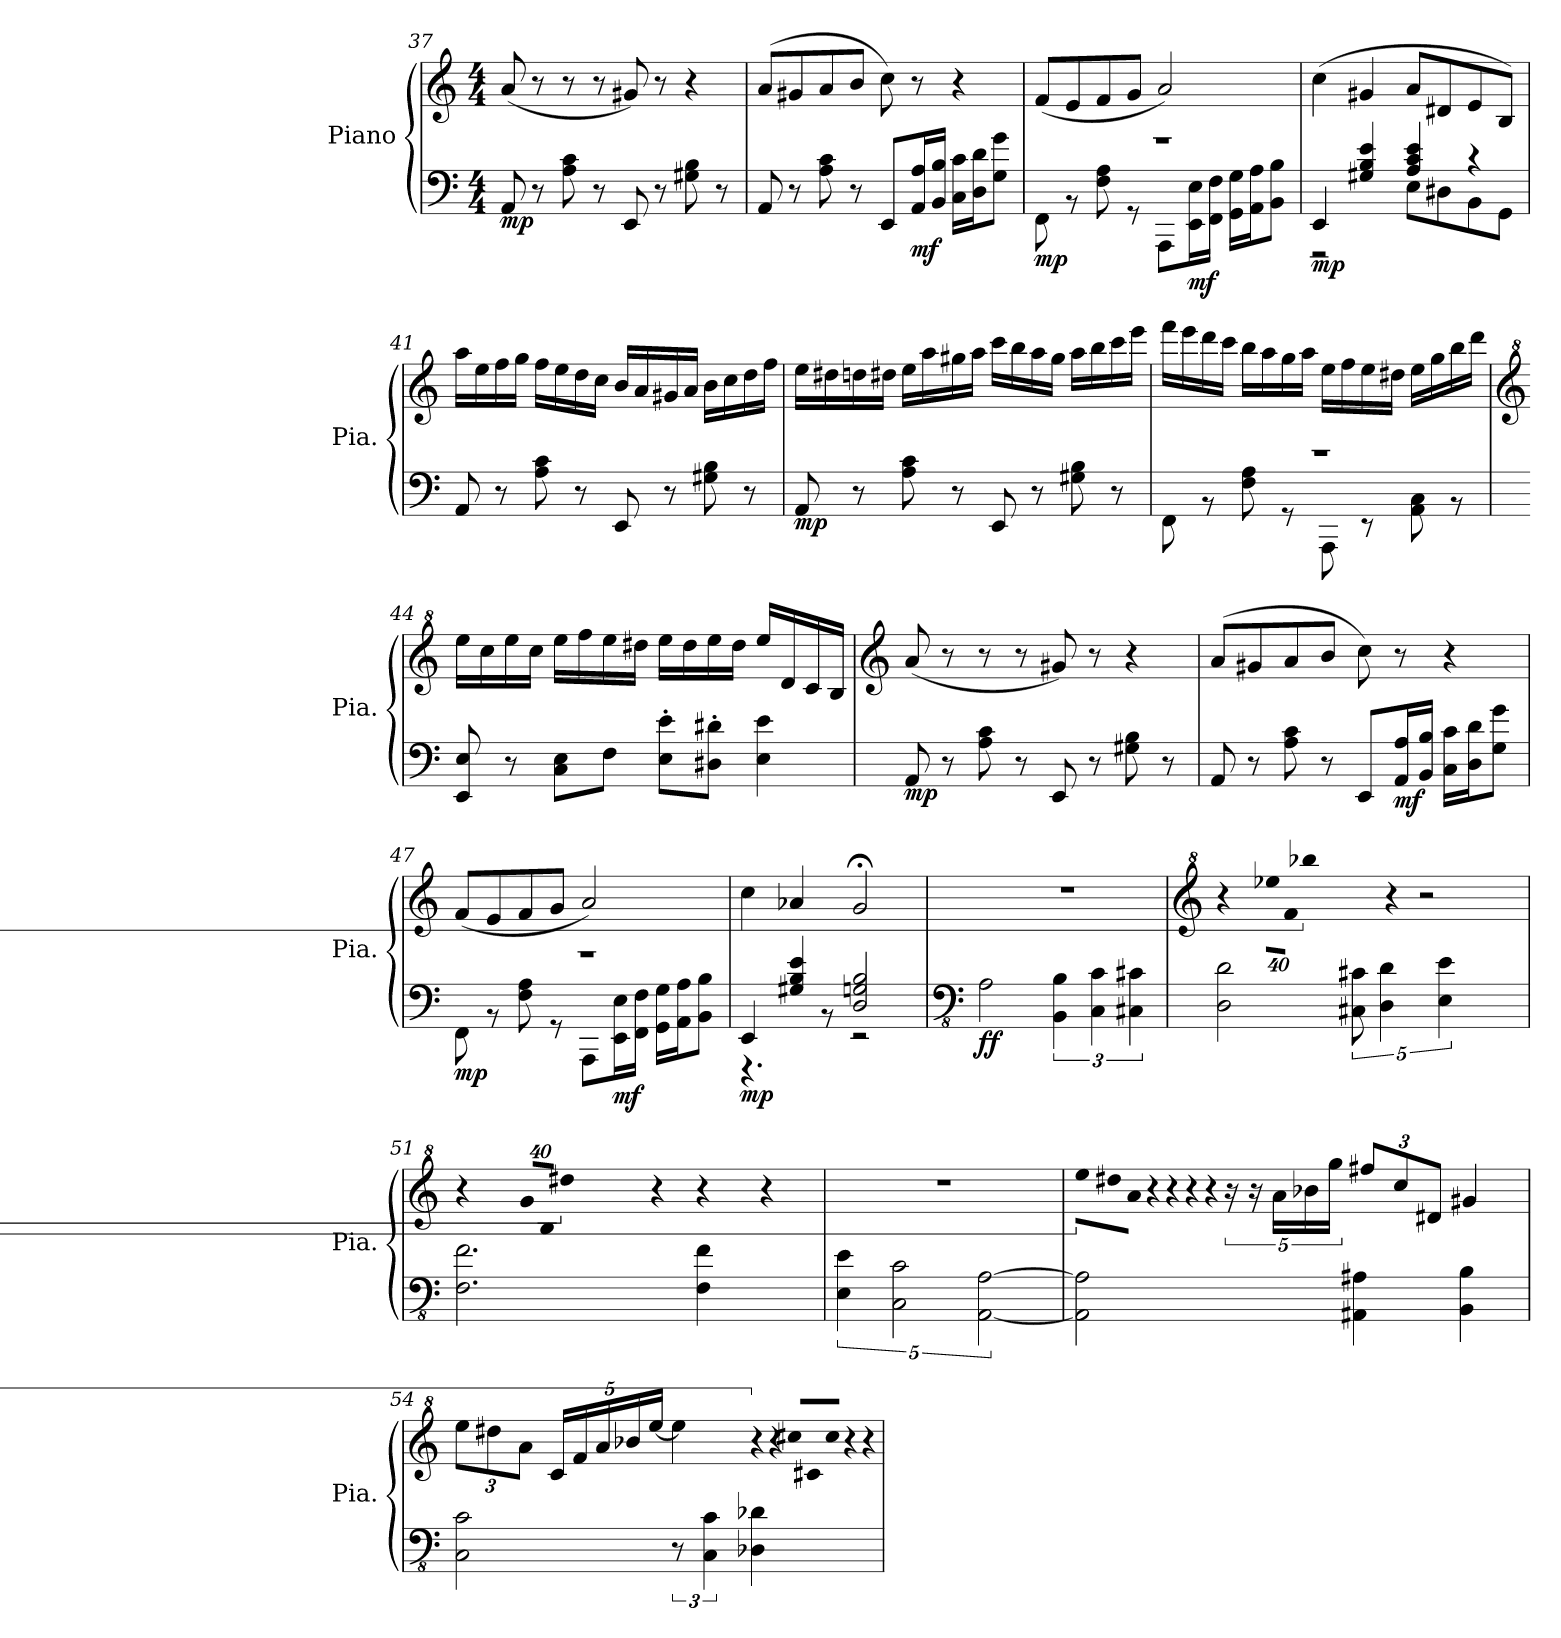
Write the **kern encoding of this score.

**kern	**kern	**dynam
*part1	*part1	*part1
*staff2	*staff1	*staff1/2
*I"Piano	*	*
*I'Pia.	*	*
*clefF4	*clefG2	*
*k[]	*k[]	*
*M4/4	*M4/4	*
=37	=37	=37
!	!	!LO:DY:b=2
8AA/	(<8a/	mp
8r	8r	.
8A\ 8c\	8r	.
8r	8r	.
8EE/	8g#X/)	.
8r	8r	.
8G#X\ 8B\	4r	.
8r	.	.
=38	=38	=38
8AA/	(>8a/L	.
8r	8g#X/	.
8A\ 8c\	8a/	.
8r	8b/J	.
8EE/L	8cc\)	.
!	!	!LO:DY:b=2
16AA/ 16A/L	8r	mf
16BB/ 16B/JJ	.	.
16C\ 16c\LL	4r	.
16D\ 16d\J	.	.
8G\ 8g\J	.	.
!!LO:LB:g=z
=39	=39	=39
*^	*	*
!	!	!	!LO:DY:b=2
1r	8FF\	(<8f/L	mp
.	8r	8e/	.
.	8F\ 8A\	8f/	.
.	8r	8g/J	.
.	8AAA\L	2a/)	.
!	!	!	!LO:DY:b=2
.	16EE\ 16E\L	.	mf
.	16FF\ 16F\JJ	.	.
.	16GG\ 16G\LL	.	.
.	16AA\ 16A\J	.	.
.	8BB\ 8B\J	.	.
=40	=40	=40	=40
!	!	!	!LO:DY:b=2
4EE/	2r	(>4cc\	mp
4G#X/ 4B/ 4e/	.	4g#X/	.
4A/ 4c/ 4e/	8E\L	8a/L	.
.	8D#X\	8d#X/	.
4r	8BB\	8e/	.
.	8GG\J	8B/J)	.
*v	*v	*	*
=41	=41	=41
8AA/	16aa\LL	.
.	16ee\	.
8r	16ff\	.
.	16gg\JJ	.
8A\ 8c\	16ff\LL	.
.	16ee\	.
8r	16dd\	.
.	16cc\JJ	.
8EE/	16b/LL	.
.	16a/	.
8r	16g#X/	.
.	16a/JJ	.
8G#X\ 8B\	16b\LL	.
.	16cc\	.
8r	16dd\	.
.	16ff\JJ	.
!!LO:LB:g=z
=42	=42	=42
!	!	!LO:DY:b=2
8AA/	16ee\LL	mp
.	16dd#X\	.
8r	16ddn\	.
.	16dd#X\JJ	.
8A\ 8c\	16ee\LL	.
.	16aa\	.
8r	16gg#X\	.
.	16aa\JJ	.
8EE/	16ccc\LL	.
.	16bb\	.
8r	16aa\	.
.	16gg#\JJ	.
8G#X\ 8B\	16aa\LL	.
.	16bb\	.
8r	16ccc\	.
.	16eee\JJ	.
=43	=43	=43
*^	*	*
1r	8FF\	16fff\LL	.
.	.	16eee\	.
.	8r	16ddd\	.
.	.	16ccc\JJ	.
.	8F\ 8A\	16bb\LL	.
.	.	16aa\	.
.	8r	16gg\	.
.	.	16aa\JJ	.
.	8AAA\	16ee\LL	.
.	.	16ff\	.
.	8r	16ee\	.
.	.	16dd#X\JJ	.
.	8AA\ 8C\	16ee\LL	.
.	.	16gg\	.
.	8r	16bb\	.
.	.	16ddd\JJ	.
*v	*v	*	*
!!LO:LB:g=z
=44	=44	=44
*	*clefG^2	*
8EE/ 8E/	16eee\LL	.
.	16ccc\	.
8r	16eee\	.
.	16ccc\JJ	.
8C\ 8E\L	16eee\LL	.
.	16fff\	.
8F\J	16eee\	.
.	16ddd#X\JJ	.
8E\' 8e\'L	16eee\LL	.
.	16ddd#\	.
8D#X\' 8d#X\'J	16eee\	.
.	16ddd#\JJ	.
4E\ 4e\	16eee/LL	.
.	16dd/	.
.	16cc/	.
.	16b/JJ	.
=45	=45	=45
*	*clefG2	*
!	!	!LO:DY:b=2
8AA/	(<8a/	mp
8r	8r	.
8A\ 8c\	8r	.
8r	8r	.
8EE/	8g#X/)	.
8r	8r	.
8G#X\ 8B\	4r	.
8r	.	.
=46	=46	=46
8AA/	(>8a/L	.
8r	8g#X/	.
8A\ 8c\	8a/	.
8r	8b/J	.
8EE/L	8cc\)	.
!	!	!LO:DY:b=2
16AA/ 16A/L	8r	mf
16BB/ 16B/JJ	.	.
16C\ 16c\LL	4r	.
16D\ 16d\J	.	.
8G\ 8g\J	.	.
!!LO:LB:g=z
=47	=47	=47
*^	*	*
!	!	!	!LO:DY:b=2
1r	8FF\	(<8f/L	mp
.	8r	8e/	.
.	8F\ 8A\	8f/	.
.	8r	8g/J	.
.	8AAA\L	2a/)	.
!	!	!	!LO:DY:b=2
.	16EE\ 16E\L	.	mf
.	16FF\ 16F\JJ	.	.
.	16GG\ 16G\LL	.	.
.	16AA\ 16A\J	.	.
.	8BB\ 8B\J	.	.
=48	=48	=48	=48
!	!	!	!LO:DY:b=2
4EE/	4.r	4cc\	mp
4G#X/ 4B/ 4e/	.	4a-X/	.
.	8r	.	.
2D/ 2Gn/ 2B/	2r	2g;</	.
*v	*v	*	*
=49	=49	=49
*clefFv4	*	*
*^	*	*
!	!	!	!LO:DY:b=2
*v	*v	*	*
2AA\	1r	ff
6BBB\ 6BB\	.	.
6CC\ 6C\	.	.
6CC#X\ 6C#X\	.	.
=50	=50	=50
*	*clefG^2	*
2DD\ 2D\	4r	.
!	!LO:N:vis=16	!
.	640%23eee-X\LL	.
!	!LO:N:vis=16	!
.	640%23ff\JJ	.
!	!LO:N:vis=4	!
.	960%137bbb-X\	.
.	960ryy	.
!	!LO:N:vis=16	!
.	640%23r	.
10CC#X\ 10C#X\	.	.
.	2r	.
5DD\ 5D\	.	.
5EE\ 5E\	.	.
640ryy	.	.
=51	=51	=51
2.FF\ 2.F\	4r	.
!	!LO:N:vis=16	!
.	640%23gg/LL	.
!	!LO:N:vis=16	!
.	640%23b/JJ	.
!	!LO:N:vis=4	!
.	960%137ddd#X\	.
.	960ryy	.
!	!LO:N:vis=16	!
.	640%23r	.
.	4r	.
4FF\ 4F\	.	.
.	4r	.
640ryy	.	.
=52	=52	=52
5EE\ 5E\	1r	.
5%2CC\ 5%2C\	.	.
[5%2AAA\ [5%2AA\	.	.
!!LO:PB:g=z
=53	=53	=53
!	!LO:N:vis=16	!
2AAA\] 2AA\]	640%23eee\LL	.
!	!LO:N:vis=16	!
.	640%23ddd#X\	.
!	!LO:N:vis=16	!
.	640%23aa\JJ	.
!	!LO:N:vis=16	!
.	640%23r	.
!	!LO:N:vis=16	!
.	640%23r	.
!	!LO:N:vis=16	!
.	640%23r	.
!	!LO:N:vis=16	!
.	640%23r	.
.	20r	.
.	20r	.
.	20aa\LL	.
.	20bb-X\	.
.	20ggg\JJ	.
4AAA#X\ 4AA#X\	.	.
*	*Xbrackettup	*
.	12fff#X/L	.
.	12ccc/	.
.	12dd#X/J	.
4BBB\ 4BB\	.	.
.	4gg#X/	.
640ryy	.	.
=54	=54	=54
2CC\ 2C\	12eee\L	.
.	12ddd#X\	.
.	12aa\J	.
.	20cc/LL	.
.	20ff/	.
.	20aa/	.
.	20bb-X/	.
.	[20eee/JJ	.
12r	4eee\]	.
6CC\ 6C\	.	.
*	*brackettup	*
!	!LO:N:vis=16	!
4DD-X\ 4D-X\	640%23r	.
!	!LO:N:vis=16	!
.	640%23r	.
!	!LO:N:vis=16	!
.	640%23ccc#X/LL	.
!	!LO:N:vis=16	!
.	640%23cc#X/	.
!	!LO:N:vis=16	!
.	640%23ccc#/JJ	.
!	!LO:N:vis=16	!
.	640%23r	.
!	!LO:N:vis=16	!
.	640%23r	.
640ryy	.	.
=	=	=
*-	*-	*-
